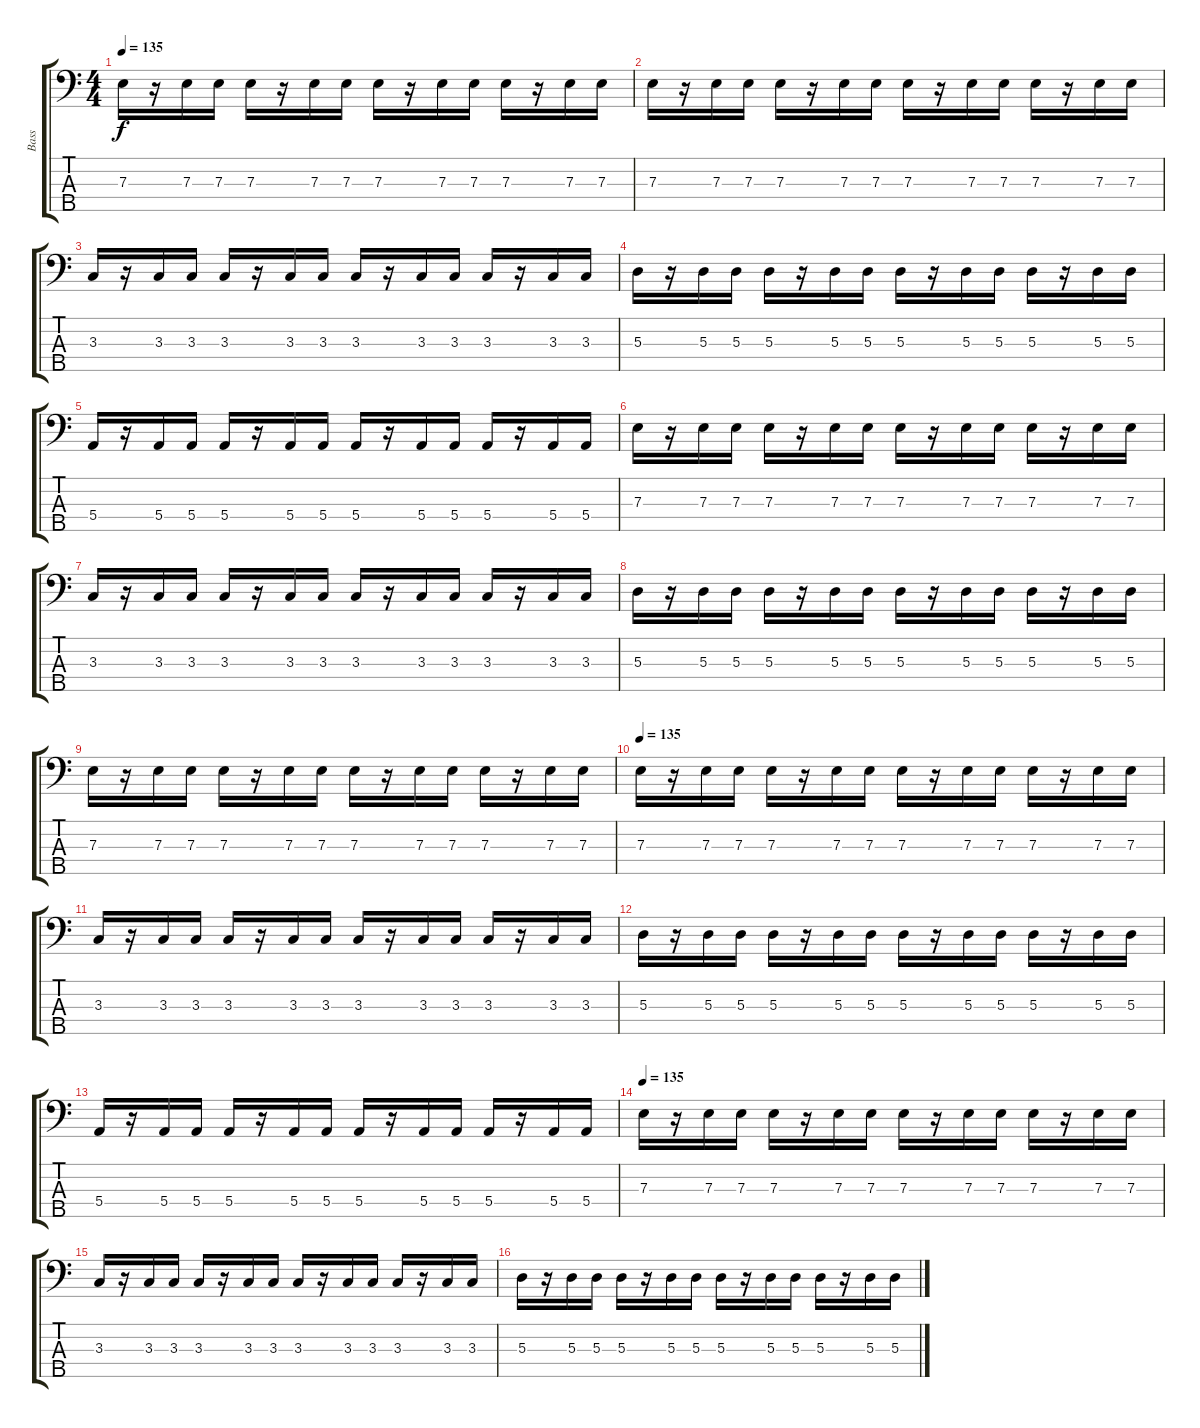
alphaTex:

\track ("Bass" "Bass") {instrument electricbassfinger}
\staff {score tabs}
\tuning (G2 D2 A1 E1 B0) {hide}
\ts (4 4)
\tempo 135
\clef f4
\ks c
7.3.16{dy f} r.16 7.3.16 7.3.16 7.3.16 r.16 7.3.16 7.3.16 7.3.16 r.16 7.3.16 7.3.16 7.3.16 r.16 7.3.16 7.3.16 |
7.3.16 r.16 7.3.16 7.3.16 7.3.16 r.16 7.3.16 7.3.16 7.3.16 r.16 7.3.16 7.3.16 7.3.16 r.16 7.3.16 7.3.16 |
3.3.16 r.16 3.3.16 3.3.16 3.3.16 r.16 3.3.16 3.3.16 3.3.16 r.16 3.3.16 3.3.16 3.3.16 r.16 3.3.16 3.3.16 |
5.3.16 r.16 5.3.16 5.3.16 5.3.16 r.16 5.3.16 5.3.16 5.3.16 r.16 5.3.16 5.3.16 5.3.16 r.16 5.3.16 5.3.16 |
5.4.16 r.16 5.4.16 5.4.16 5.4.16 r.16 5.4.16 5.4.16 5.4.16 r.16 5.4.16 5.4.16 5.4.16 r.16 5.4.16 5.4.16 |
7.3.16 r.16 7.3.16 7.3.16 7.3.16 r.16 7.3.16 7.3.16 7.3.16 r.16 7.3.16 7.3.16 7.3.16 r.16 7.3.16 7.3.16 |
3.3.16 r.16 3.3.16 3.3.16 3.3.16 r.16 3.3.16 3.3.16 3.3.16 r.16 3.3.16 3.3.16 3.3.16 r.16 3.3.16 3.3.16 |
5.3.16 r.16 5.3.16 5.3.16 5.3.16 r.16 5.3.16 5.3.16 5.3.16 r.16 5.3.16 5.3.16 5.3.16 r.16 5.3.16 5.3.16 |
7.3.16 r.16 7.3.16 7.3.16 7.3.16 r.16 7.3.16 7.3.16 7.3.16 r.16 7.3.16 7.3.16 7.3.16 r.16 7.3.16 7.3.16 |
\tempo 135
7.3.16 r.16 7.3.16 7.3.16 7.3.16 r.16 7.3.16 7.3.16 7.3.16 r.16 7.3.16 7.3.16 7.3.16 r.16 7.3.16 7.3.16 |
3.3.16 r.16 3.3.16 3.3.16 3.3.16 r.16 3.3.16 3.3.16 3.3.16 r.16 3.3.16 3.3.16 3.3.16 r.16 3.3.16 3.3.16 |
5.3.16 r.16 5.3.16 5.3.16 5.3.16 r.16 5.3.16 5.3.16 5.3.16 r.16 5.3.16 5.3.16 5.3.16 r.16 5.3.16 5.3.16 |
5.4.16 r.16 5.4.16 5.4.16 5.4.16 r.16 5.4.16 5.4.16 5.4.16 r.16 5.4.16 5.4.16 5.4.16 r.16 5.4.16 5.4.16 |
\tempo 135
7.3.16 r.16 7.3.16 7.3.16 7.3.16 r.16 7.3.16 7.3.16 7.3.16 r.16 7.3.16 7.3.16 7.3.16 r.16 7.3.16 7.3.16 |
3.3.16 r.16 3.3.16 3.3.16 3.3.16 r.16 3.3.16 3.3.16 3.3.16 r.16 3.3.16 3.3.16 3.3.16 r.16 3.3.16 3.3.16 |
5.3.16 r.16 5.3.16 5.3.16 5.3.16 r.16 5.3.16 5.3.16 5.3.16 r.16 5.3.16 5.3.16 5.3.16 r.16 5.3.16 5.3.16
